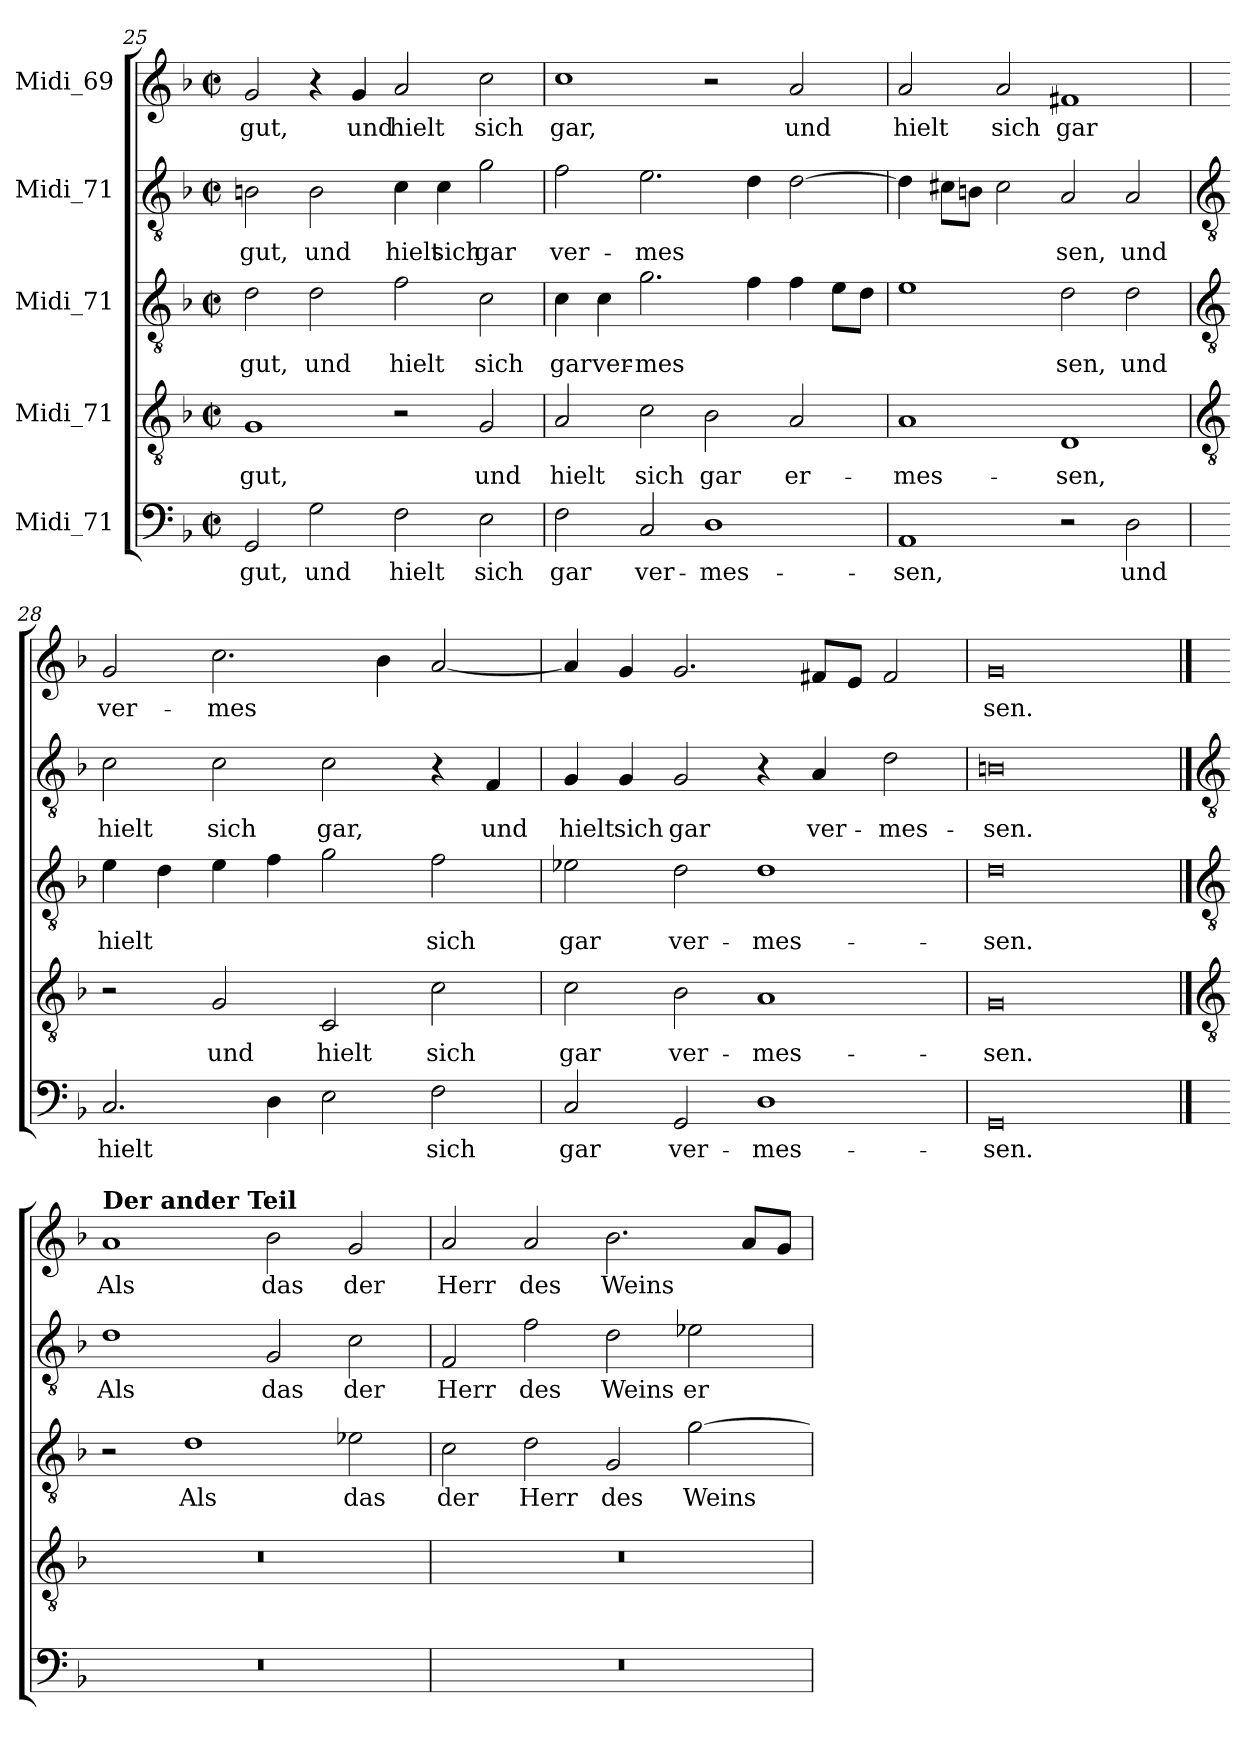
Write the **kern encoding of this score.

**kern	**text	**kern	**text	**kern	**text	**kern	**text	**kern	**text
*part5	*part5	*part4	*part4	*part3	*part3	*part2	*part2	*part1	*part1
*staff5	*staff5	*staff4	*staff4	*staff3	*staff3	*staff2	*staff2	*staff1	*staff1
*I"Midi_71	*	*I"Midi_71	*	*I"Midi_71	*	*I"Midi_71	*	*I"Midi_69	*
!!LO:LB:g=z
*clefF4	*	*clefGv2	*	*clefGv2	*	*clefGv2	*	*clefG2	*
*k[b-]	*	*k[b-]	*	*k[b-]	*	*k[b-]	*	*k[b-]	*
*F:	*	*F:	*	*F:	*	*F:	*	*F:	*
*M4/2	*	*M4/2	*	*M4/2	*	*M4/2	*	*M4/2	*
*met(c|)	*	*met(c|)	*	*met(c|)	*	*met(c|)	*	*met(c|)	*
=25	=25	=25	=25	=25	=25	=25	=25	=25	=25
!	!LO:LY:b	!	!LO:LY:b	!	!LO:LY:b	!	!LO:LY:b	!	!LO:LY:b
2GG	gut,	1G	gut,	2d	gut,	2Bn	gut,	2g	gut,
!	!LO:LY:b	!	!	!	!LO:LY:b	!	!LO:LY:b	!	!
2G	und	.	.	2d	und	2B	und	4r	.
!	!	!	!	!	!	!	!	!	!LO:LY:b
.	.	.	.	.	.	.	.	4g	und
!	!LO:LY:b	!	!	!	!LO:LY:b	!	!LO:LY:b	!	!LO:LY:b
2F	hielt	2r	.	2f	hielt	4c	hielt	2a	hielt
!	!	!	!	!	!	!	!LO:LY:b	!	!
.	.	.	.	.	.	4c	sich	.	.
!	!LO:LY:b	!	!LO:LY:b	!	!LO:LY:b	!	!LO:LY:b	!	!LO:LY:b
2E	sich	2G	und	2c	sich	2g	gar	2cc	sich
=26	=26	=26	=26	=26	=26	=26	=26	=26	=26
!	!LO:LY:b	!	!LO:LY:b	!	!LO:LY:b	!	!LO:LY:b	!	!LO:LY:b
2F	gar	2A	hielt	4c	gar	2f	ver-	1cc	gar,
!	!	!	!	!	!LO:LY:b	!	!	!	!
.	.	.	.	4c	ver-	.	.	.	.
!	!LO:LY:b	!	!LO:LY:b	!	!LO:LY:b	!	!LO:LY:b	!	!
2C	ver-	2c	sich	2.g	-mes	2.e	-mes	.	.
!	!LO:LY:b	!	!LO:LY:b	!	!	!	!	!	!
1D	-mes-	2B-	gar	.	.	.	.	2r	.
.	.	.	.	4f	.	4d	.	.	.
!	!	!	!LO:LY:b	!	!	!	!	!	!LO:LY:b
.	.	2A	er-	4f	.	[2d	.	2a	und
.	.	.	.	8eL	.	.	.	.	.
.	.	.	.	8dJ	.	.	.	.	.
=27	=27	=27	=27	=27	=27	=27	=27	=27	=27
!	!LO:LY:b	!	!LO:LY:b	!	!	!	!	!	!LO:LY:b
1AA	-sen,	1A	-mes-	1e	.	4d]	.	2a	hielt
.	.	.	.	.	.	8c#L	.	.	.
.	.	.	.	.	.	8BJ	.	.	.
!	!	!	!	!	!	!	!	!	!LO:LY:b
.	.	.	.	.	.	2c#	.	2a	sich
!	!	!	!LO:LY:b	!	!LO:LY:b	!	!LO:LY:b	!	!LO:LY:b
2r	.	1D	-sen,	2d	sen,	2A	sen,	1f#X	gar
!	!LO:LY:b	!	!	!	!LO:LY:b	!	!LO:LY:b	!	!
2D	und	.	.	2d	und	2A	und	.	.
!!LO:LB:g=z
=28	=28	=28	=28	=28	=28	=28	=28	=28	=28
*	*	*clefGv2	*	*clefGv2	*	*clefGv2	*	*	*
!	!LO:LY:b	!	!	!	!LO:LY:b	!	!LO:LY:b	!	!LO:LY:b
2.C	hielt	2r	.	4e	hielt	2c	hielt	2g	ver-
.	.	.	.	4d	.	.	.	.	.
!	!	!	!LO:LY:b	!	!	!	!LO:LY:b	!	!LO:LY:b
.	.	2G	und	4e	.	2c	sich	2.cc	-mes
4D	.	.	.	4f	.	.	.	.	.
!	!	!	!LO:LY:b	!	!	!	!LO:LY:b	!	!
2E	.	2C	hielt	2g	.	2c	gar,	.	.
.	.	.	.	.	.	.	.	4b-	.
!	!LO:LY:b	!	!LO:LY:b	!	!LO:LY:b	!	!	!	!
2F	sich	2c	sich	2f	sich	4r	.	[2a	.
!	!	!	!	!	!	!	!LO:LY:b	!	!
.	.	.	.	.	.	4F	und	.	.
=29	=29	=29	=29	=29	=29	=29	=29	=29	=29
!	!LO:LY:b	!	!LO:LY:b	!	!LO:LY:b	!	!LO:LY:b	!	!
2C	gar	2c	gar	2e-X	gar	4G	hielt	4a]	.
!	!	!	!	!	!	!	!LO:LY:b	!	!
.	.	.	.	.	.	4G	sich	4g	.
!	!LO:LY:b	!	!LO:LY:b	!	!LO:LY:b	!	!LO:LY:b	!	!
2GG	ver-	2B-	ver-	2d	ver-	2G	gar	2.g	.
!	!LO:LY:b	!	!LO:LY:b	!	!LO:LY:b	!	!	!	!
1D	-mes-	1A	-mes-	1d	-mes-	4r	.	.	.
!	!	!	!	!	!	!	!LO:LY:b	!	!
.	.	.	.	.	.	4A	ver-	8f#L	.
.	.	.	.	.	.	.	.	8eJ	.
!	!	!	!	!	!	!	!LO:LY:b	!	!
.	.	.	.	.	.	2d	-mes-	2f#	.
=30	=30	=30	=30	=30	=30	=30	=30	=30	=30
!	!LO:LY:b	!	!LO:LY:b	!	!LO:LY:b	!	!LO:LY:b	!	!LO:LY:b
0GG	-sen.	0G	-sen.	0d	-sen.	0Bn	-sen.	0g	sen.
!!LO:LB:g=z
==31	==31	==31	==31	==31	==31	==31	==31	==31	==31
*	*	*clefGv2	*	*clefGv2	*	*clefGv2	*	*	*
!	!	!	!	!	!	!	!	!LO:TX:a:B:t=Der ander Teil	!
!	!	!	!	!	!	!	!LO:LY:b	!	!LO:LY:b
0r	.	0r	.	2r	.	1d	Als	1a	Als
!	!	!	!	!	!LO:LY:b	!	!	!	!
.	.	.	.	1d	Als	.	.	.	.
!	!	!	!	!	!	!	!LO:LY:b	!	!LO:LY:b
.	.	.	.	.	.	2G	das	2b-	das
!	!	!	!	!	!LO:LY:b	!	!LO:LY:b	!	!LO:LY:b
.	.	.	.	2e-X	das	2c	der	2g	der
=32	=32	=32	=32	=32	=32	=32	=32	=32	=32
!	!	!	!	!	!LO:LY:b	!	!LO:LY:b	!	!LO:LY:b
0r	.	0r	.	2c	der	2F	Herr	2a	Herr
!	!	!	!	!	!LO:LY:b	!	!LO:LY:b	!	!LO:LY:b
.	.	.	.	2d	Herr	2f	des	2a	des
!	!	!	!	!	!LO:LY:b	!	!LO:LY:b	!	!LO:LY:b
.	.	.	.	2G	des	2d	Weins	2.b-	Weins
!	!	!	!	!	!LO:LY:b	!	!LO:LY:b	!	!
.	.	.	.	[2g	Weins	2e-X	er-	.	.
.	.	.	.	.	.	.	.	8aL	.
.	.	.	.	.	.	.	.	8gJ	.
=	=	=	=	=	=	=	=	=	=
*-	*-	*-	*-	*-	*-	*-	*-	*-	*-
